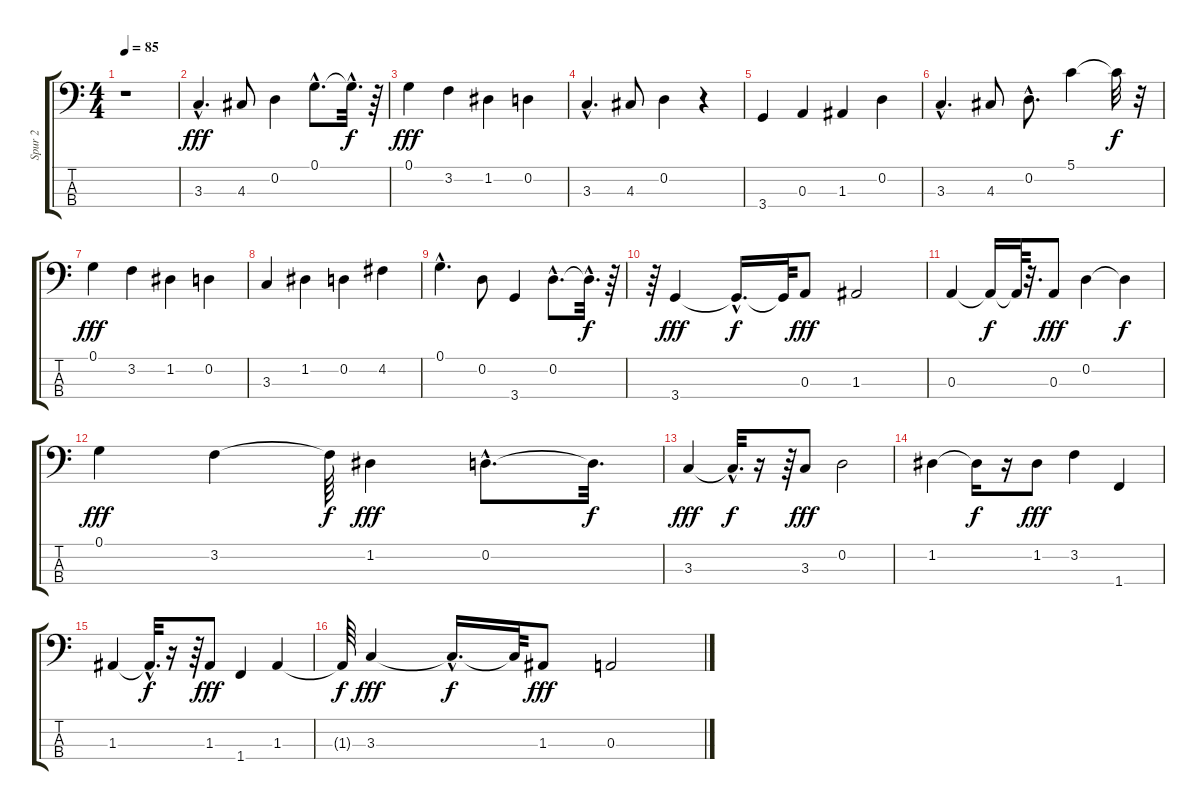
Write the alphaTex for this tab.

\track ("Spur 2" "Spur 2") {instrument fretlessbass}
\staff {score tabs}
\tuning (G2 D2 A1 E1) {hide}
\ts (4 4)
\tempo 85
\clef f4
\ks c
r.1{dy fff instrument fretlessbass} |
3.3{hac}.4{d} 4.3.8 0.2.4 0.1{hac}.8{d} 0.1{hac t}.32{d dy f} r.64 |
0.1.4{dy fff} 3.2.4 1.2.4 0.2.4 |
3.3{hac}.4{d} 4.3.8 0.2.4 r.4 |
3.4.4 0.3.4 1.3.4 0.2.4 |
3.3{hac}.4{d} 4.3.8 0.2{hac}.8{d} 5.1.4 5.1{t}.32{dy f} r.32 |
0.1.4{dy fff} 3.2.4 1.2.4 0.2.4 |
3.3.4 1.2.4 0.2.4 4.2.4 |
0.1{hac}.4{d} 0.2.8 3.4.4 0.2{hac}.8{d} 0.2{hac t}.32{d dy f} r.64 |
r.64 3.4.4{dy fff} 3.4{hac t}.16{d dy f} 3.4{t}.64 0.3.8{dy fff} 1.3.2 |
0.3.4 0.3{t}.16{dy f} 0.3{t}.64 r.32{d} 0.3.8{dy fff} 0.2.4 0.2{t}.4{dy f} |
0.1.4{dy fff} 3.2.4 3.2{t}.64{dy f} 1.2.4{dy fff} 0.2{hac}.8{d} 0.2{t}.32{d dy f} |
3.3.4{dy fff} 3.3{hac t}.32{d dy f} r.16 r.64 3.3.8{dy fff} 0.2.2 |
1.2.4 1.2{t}.16{dy f} r.16 1.2.8{dy fff} 3.2.4 1.4.4 |
1.3.4 1.3{hac t}.32{d dy f} r.16 r.64 1.3.8{dy fff} 1.4.4 1.3.4 |
1.3{t}.64{dy f} 3.3.4{dy fff} 3.3{hac t}.16{d dy f} 3.3{t}.64 1.3.8{dy fff} 0.3.2
